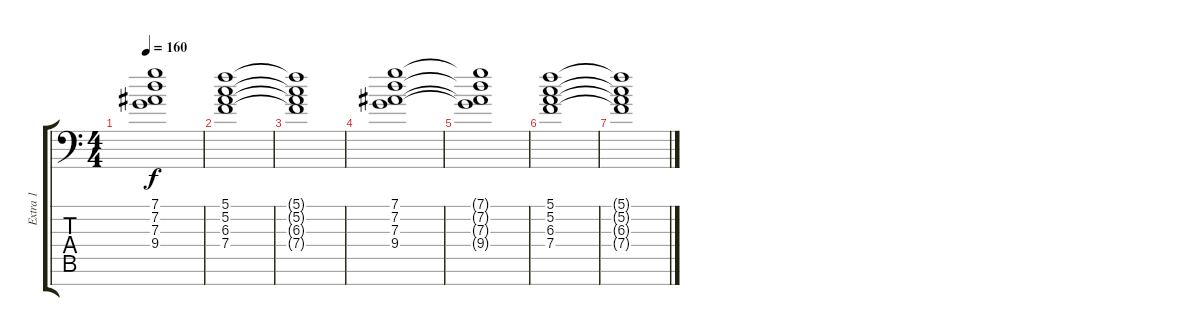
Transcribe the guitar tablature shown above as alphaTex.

\track ("Extra 1" "Extra 1") {instrument distortionguitar}
\staff {score tabs}
\tuning (C4 G3 Eb3 Bb2 F2 C2 G1) {hide}
\ts (4 4)
\tempo 160
\clef f4
\ks c
(7.1{t} 7.2{t} 7.3{t} 9.4{t}).1{dy f} |
(5.1 5.2 6.3 7.4).1 |
(5.1{t} 5.2{t} 6.3{t} 7.4{t}).1 |
(7.1 7.2 7.3 9.4).1{volume 10 instrument choiraahs} |
(7.1{t} 7.2{t} 7.3{t} 9.4{t}).1 |
(5.1 5.2 6.3 7.4).1 |
(5.1{t} 5.2{t} 6.3{t} 7.4{t}).1
